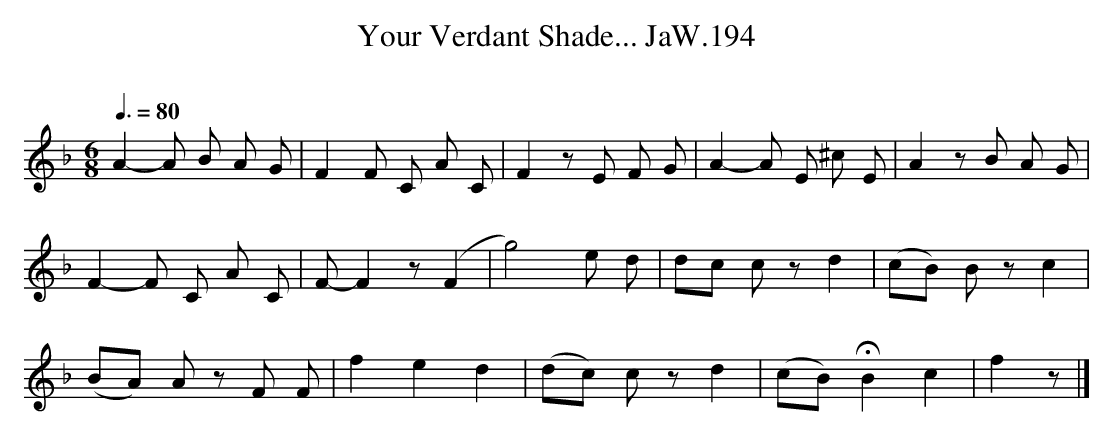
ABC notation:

X:1
T:Your Verdant Shade... JaW.194
M:6/8
Q:3/8=80
L:1/8
O:
K:F
A2-A B A G|F2F C A C|F2z E F G |A2-A E ^c E|A2z B A G|
F2-F C A C |F-F2z(F2|g4) e d|dc czd2|(cB) B zc2|
(BA) A zF F|f2e2d2|(dc) czd2|(cB) HB2c2|f2z|]
